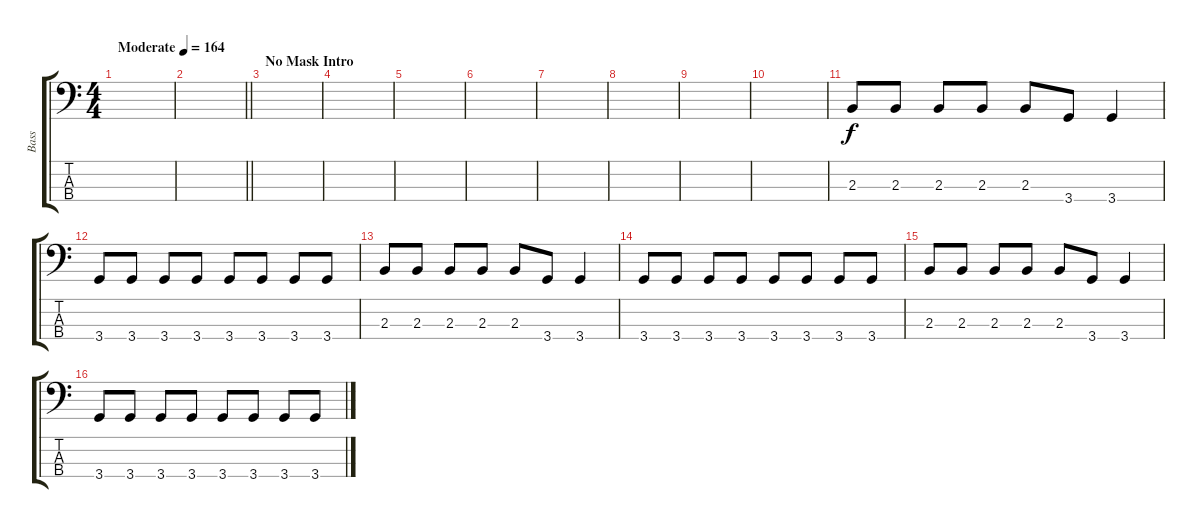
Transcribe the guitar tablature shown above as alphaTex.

\track ("Bass" "Bass") {instrument electricbasspick}
\staff {score tabs}
\tuning (G2 D2 A1 E1) {hide}
\ts (4 4)
\tempo (164 "Moderate")
\clef f4
\ks c
|
\barLineRight lightlight
|
\section ("" "No Mask Intro")
|
|
|
|
|
|
|
|
2.3.8 2.3.8 2.3.8 2.3.8 2.3.8 3.4.8 3.4.4 |
3.4.8 3.4.8 3.4.8 3.4.8 3.4.8 3.4.8 3.4.8 3.4.8 |
2.3.8 2.3.8 2.3.8 2.3.8 2.3.8 3.4.8 3.4.4 |
3.4.8 3.4.8 3.4.8 3.4.8 3.4.8 3.4.8 3.4.8 3.4.8 |
2.3.8 2.3.8 2.3.8 2.3.8 2.3.8 3.4.8 3.4.4 |
3.4.8 3.4.8 3.4.8 3.4.8 3.4.8 3.4.8 3.4.8 3.4.8
